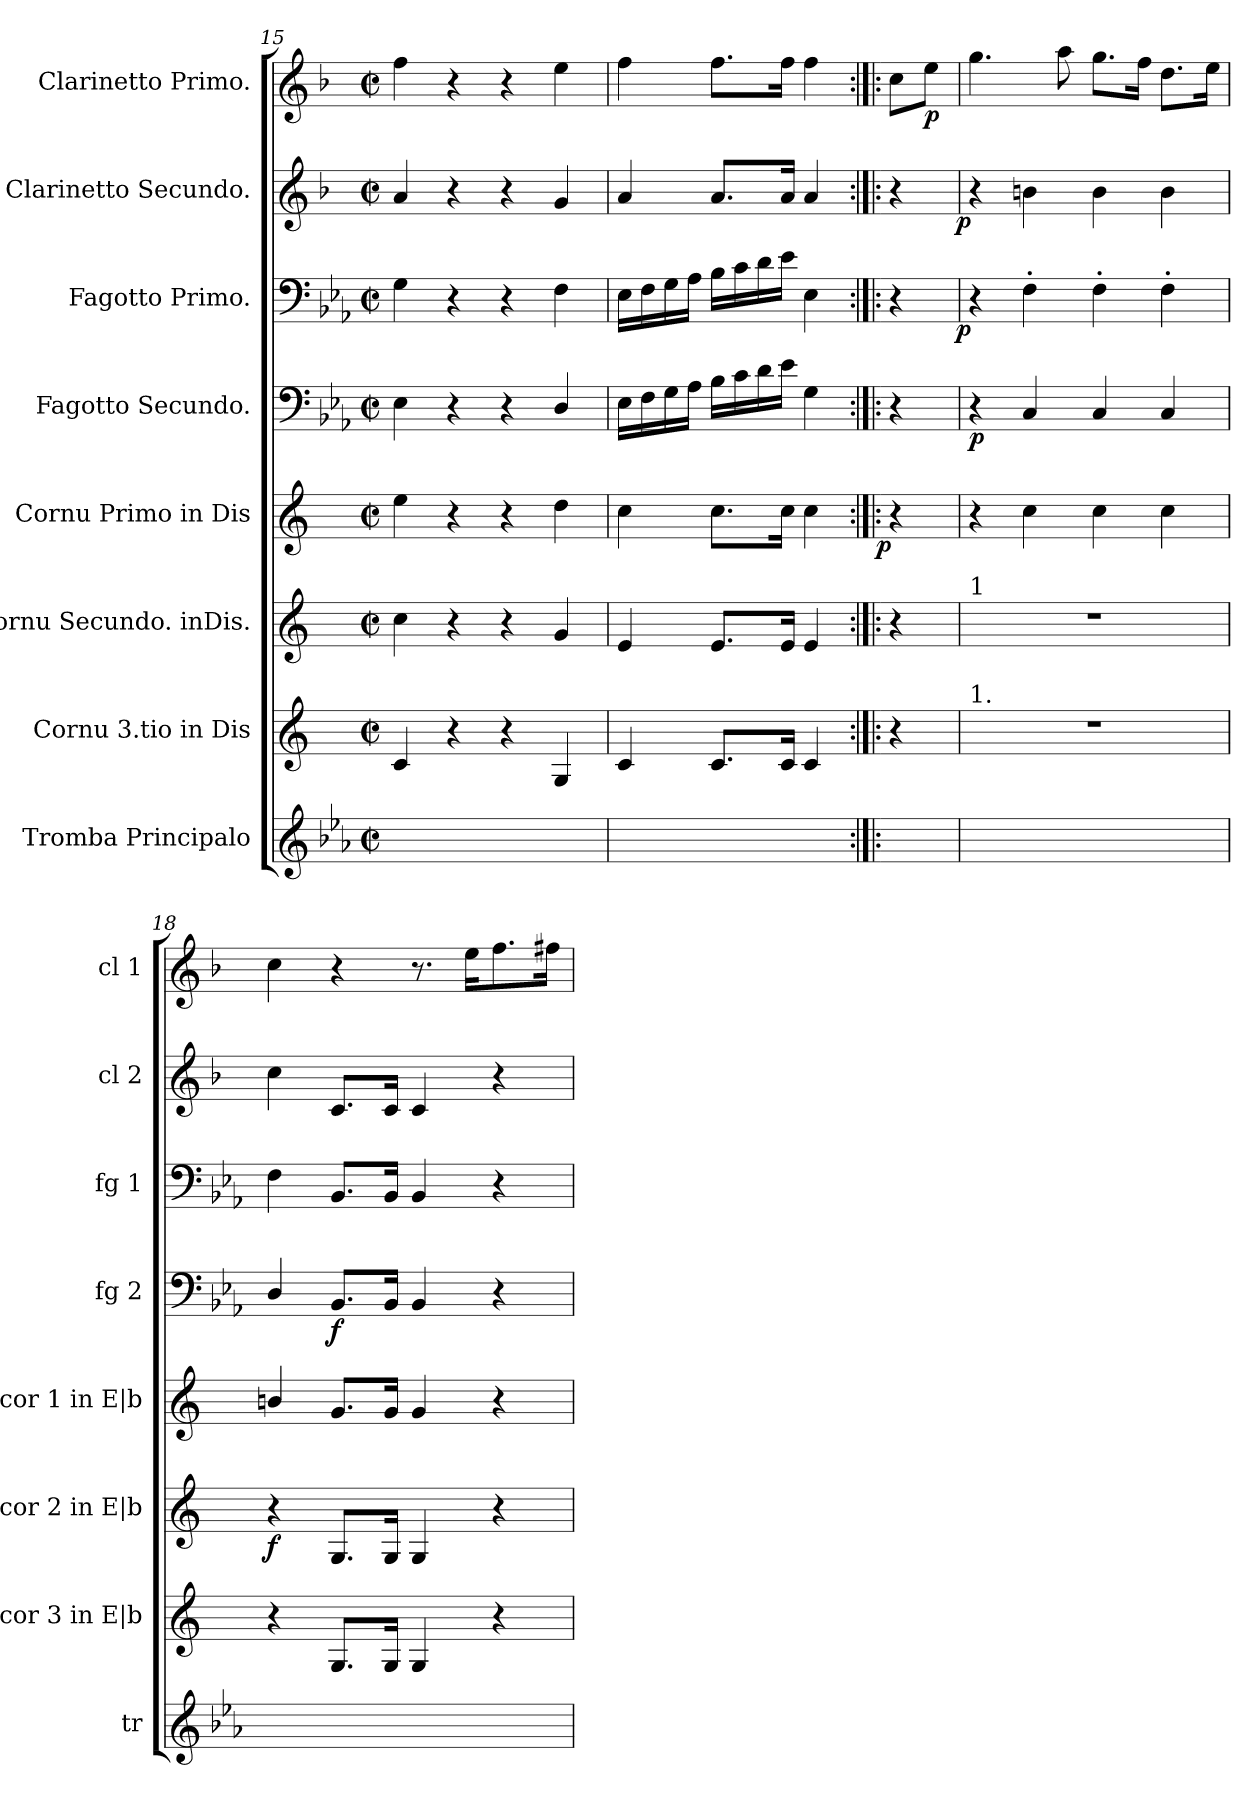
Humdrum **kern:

**kern	**kern	**kern	**dynam	**kern	**dynam	**kern	**dynam	**kern	**dynam	**kern	**dynam	**kern	**dynam
*part8	*part7	*part6	*part6	*part5	*part5	*part4	*part4	*part3	*part3	*part2	*part2	*part1	*part1
*staff8	*staff7	*staff6	*staff6	*staff5	*staff5	*staff4	*staff4	*staff3	*staff3	*staff2	*staff2	*staff1	*staff1
*I"Tromba Principalo	*I"Cornu 3.tio in Dis	*I"Cornu Secundo. inDis.	*	*I"Cornu Primo in Dis	*	*I"Fagotto Secundo.	*	*I"Fagotto Primo.	*	*I"Clarinetto Secundo.	*	*I"Clarinetto Primo.	*
*I'tr	*I'cor 3 in E|b	*I'cor 2 in E|b	*	*I'cor 1 in E|b	*	*I'fg 2	*	*I'fg 1	*	*I'cl 2	*	*I'cl 1	*
*clefG2	*clefG2	*clefG2	*	*clefG2	*	*clefF4	*	*clefF4	*	*clefG2	*	*clefG2	*
*	*ITrd5c9	*ITrd5c9	*	*ITrd5c9	*	*	*	*	*	*ITrd1c2	*	*ITrd1c2	*
*k[b-e-a-]	*k[b-e-a-]	*k[b-e-a-]	*	*k[b-e-a-]	*	*k[b-e-a-]	*	*k[b-e-a-]	*	*k[b-e-a-]	*	*k[b-e-a-]	*
*M2/2	*M2/2	*M2/2	*	*M2/2	*	*M2/2	*	*M2/2	*	*M2/2	*	*M2/2	*
*met(c|)	*met(c|)	*met(c|)	*	*met(c|)	*	*met(c|)	*	*met(c|)	*	*met(c|)	*	*met(c|)	*
=15	=15	=15	=15	=15	=15	=15	=15	=15	=15	=15	=15	=15	=15
1ryy	4E-/	4e-\	.	4g\	.	4E-\	.	4G\	.	4g/	.	4ee-\	.
.	4r	4r	.	4r	.	4r	.	4r	.	4r	.	4r	.
.	4r	4r	.	4r	.	4r	.	4r	.	4r	.	4r	.
.	4BB-/	4B-/	.	4f\	.	4D/	.	4F\	.	4f/	.	4dd\	.
=	=	=	=	=	=	=	=	=	=	=	=	=	=
2.ryy	4E-/	4G/	.	4e-\	.	16E-\LL	.	16E-\LL	.	4g/	.	4ee-\	.
.	.	.	.	.	.	16F\	.	16F\	.	.	.	.	.
.	.	.	.	.	.	16G\	.	16G\	.	.	.	.	.
.	.	.	.	.	.	16A-\JJ	.	16A-\JJ	.	.	.	.	.
.	8.E-/L	8.G/L	.	8.e-\L	.	16B-\LL	.	16B-\LL	.	8.g/L	.	8.ee-\L	.
.	.	.	.	.	.	16c\	.	16c\	.	.	.	.	.
.	.	.	.	.	.	16d\	.	16d\	.	.	.	.	.
.	16E-/Jk	16G/Jk	.	16e-\Jk	.	16e-\JJ	.	16e-\JJ	.	16g/Jk	.	16ee-\Jk	.
.	4E-/	4G/	.	4e-\	.	4G\	.	4E-\	.	4g/	.	4ee-\	.
=16:|!|:	=16:|!|:	=16:|!|:	=16:|!|:	=16:|!|:	=16:|!|:	=16:|!|:	=16:|!|:	=16:|!|:	=16:|!|:	=16:|!|:	=16:|!|:	=16:|!|:	=16:|!|:
!	!	!	!	!	!LO:DY:rj	!	!	!	!	!	!	!	!
4ryy	4r	4r	.	4r	p	4r	.	4r	.	4r	.	8b-\L	.
.	.	.	.	.	.	.	.	.	.	.	.	8dd\J	p
=17	=17	=17	=17	=17	=17	=17	=17	=17	=17	=17	=17	=17	=17
!	!	!LO:TX:a:t=1	!	!	!	!	!	!	!	!	!	!	!
!	!LO:TX:a:t=1.	!	!	!	!	!	!	!	!	!	!	!	!
!	!	!	!	!	!	!	!	!	!LO:DY:rj	!	!LO:DY:rj	!	!
1ryy	1r	1r	.	4r	.	4r	p	4r	p	4r	p	4.ff\	.
.	.	.	.	4e-\	.	4C/	.	4F'\	.	4an\	.	.	.
.	.	.	.	.	.	.	.	.	.	.	.	8gg\	.
.	.	.	.	4e-\	.	4C/	.	4F'\	.	4a\	.	8.ff\L	.
.	.	.	.	.	.	.	.	.	.	.	.	16ee-\Jk	.
.	.	.	.	4e-\	.	4C/	.	4F'\	.	4a\	.	8.cc\L	.
.	.	.	.	.	.	.	.	.	.	.	.	16dd\Jk	.
=18	=18	=18	=18	=18	=18	=18	=18	=18	=18	=18	=18	=18	=18
1ryy	4r	4r	f	4dn/	.	4D/	.	4F\	.	4b-\	.	4b-\	.
.	8.BB-/L	8.BB-/L	.	8.B-/L	.	8.BB-/L	f	8.BB-/L	.	8.B-/L	.	4r	.
.	16BB-/Jk	16BB-/Jk	.	16B-/Jk	.	16BB-/Jk	.	16BB-/Jk	.	16B-/Jk	.	.	.
.	4BB-/	4BB-/	.	4B-/	.	4BB-/	.	4BB-/	.	4B-/	.	8.r	.
.	.	.	.	.	.	.	.	.	.	.	.	16dd\KL	.
.	4r	4r	.	4r	.	4r	.	4r	.	4r	.	8.ee-\	.
.	.	.	.	.	.	.	.	.	.	.	.	16een\Jk	.
=	=	=	=	=	=	=	=	=	=	=	=	=	=
*-	*-	*-	*-	*-	*-	*-	*-	*-	*-	*-	*-	*-	*-
